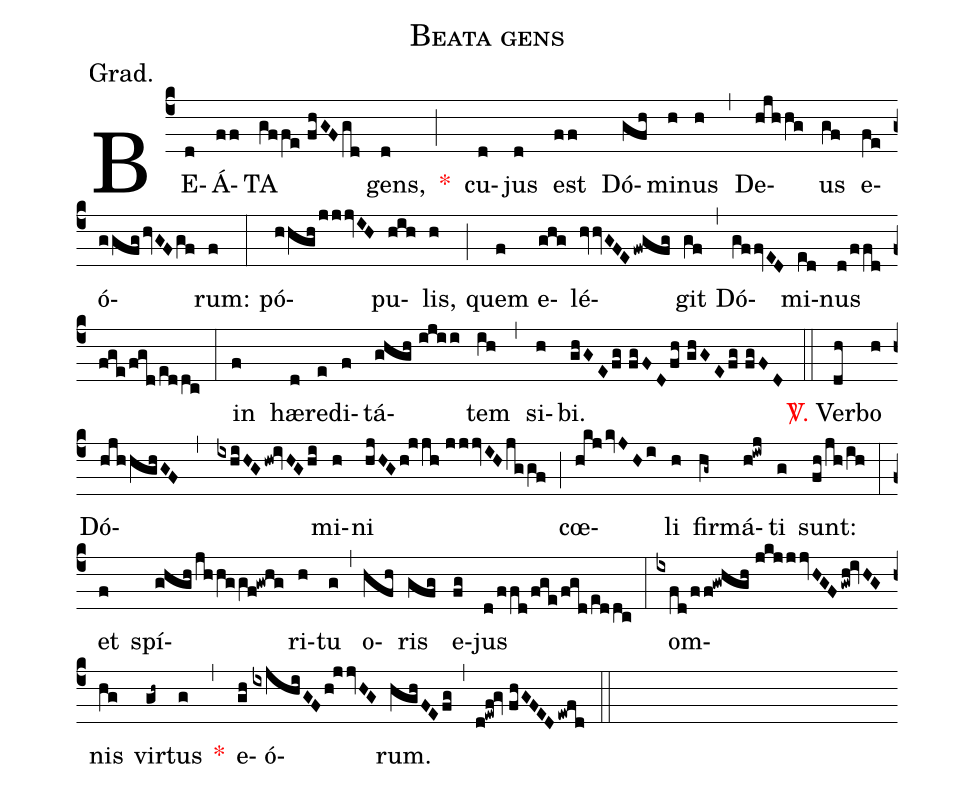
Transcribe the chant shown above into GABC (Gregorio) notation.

name:Beata gens;
annotation:Grad.;
mode:I.;
office-part:Gradual;
%%
(c4) BE(d)Á(ff)TA(gffe//fhGF/gd) gens,(d) <v>\red{*}</v>(;) cu(d)jus(d) est(ff) Dó(gfh)mi(h)nus(h) (,) De(hjhhg)us(gf) e(fe)ó(ggfg/hvGF/gf)rum:(f) (:) pó(hhgh/jjjvIH)pu(hih)lis,(h) (;) quem(f) e(ghg)lé(hvvGFE/fwgfg)git(gf) (,) Dó(gffvED)mi(ed)nus(d/ffd/fge/fgd/eddc) (:) in(f) hæ(d)re(e)di(f)tá(ghgh//ijii)tem(ih) (,) si(h)bi.(ghGE/fg//fgFD/fh//ghGE/fg//fgFD) (::) <v>\red{\Vbar.}</v> Ver(dh)bo(h) Dó(hjhhghGF,ixhiHG/hw!ivHG/hi)mi(h)ni(hjHG/h!jjh//jjjvIH/jggf) (;) cœ(hkj/kvJHi)li(h) fir(hg~)má(h!iwj)ti(g) sunt:(fh/jh/ih) (:) et(f) spí(ghgh/jhhggf!gwhg)ri(h)tu(g) (,) o(hfh)ris(gfg) e(fg)jus(d/ffd/fge/fgd/eddc) (:) om(ixfd/ff!gwhgh//jkjjjvHGF/gwh!ivHG)nis(hg) vir(gh~)tus(g) <v>\red{*}</v>(,) e(gh)ó(ixjhiGF/h!jjvHG)rum.(hghFE/fg) (,) (d!ewf!gv//fhGFED/ewfd) (::)
